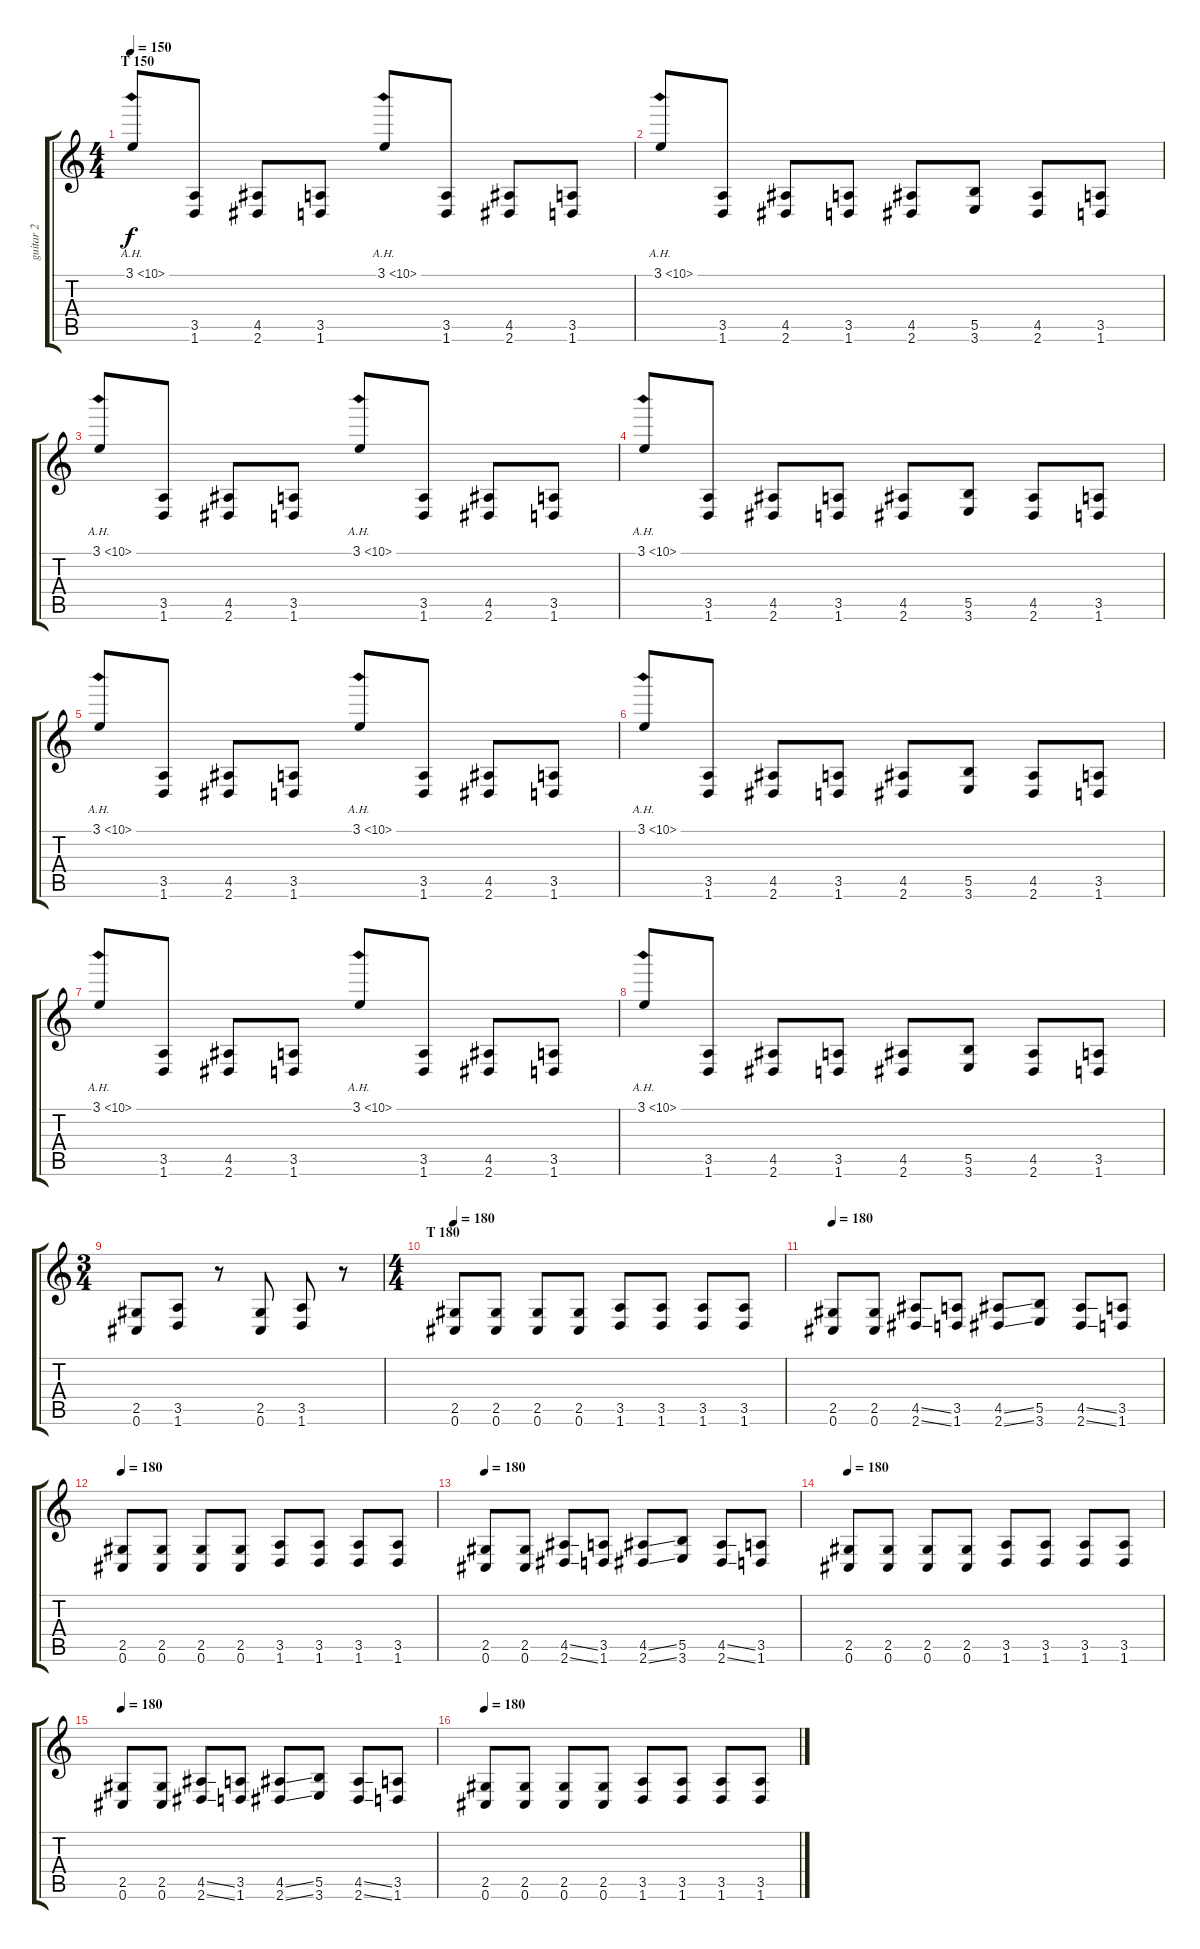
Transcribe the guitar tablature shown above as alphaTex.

\track ("guitar 2" "guitar 2") {instrument distortionguitar}
\staff {score tabs}
\tuning (Db4 Ab3 E3 B2 Gb2 Db2) {hide}
\ts (4 4)
\section ("" "T 150")
\tempo 150
\clef g2
\ks c
3.1{ah 7}.8{dy f instrument distortionguitar} (3.5 1.6).8 (4.5 2.6).8 (3.5 1.6).8 3.1{ah 7}.8 (3.5 1.6).8 (4.5 2.6).8 (3.5 1.6).8 |
3.1{ah 7}.8 (3.5 1.6).8 (4.5 2.6).8 (3.5 1.6).8 (4.5 2.6).8 (5.5 3.6).8 (4.5 2.6).8 (3.5 1.6).8 |
3.1{ah 7}.8 (3.5 1.6).8 (4.5 2.6).8 (3.5 1.6).8 3.1{ah 7}.8 (3.5 1.6).8 (4.5 2.6).8 (3.5 1.6).8 |
3.1{ah 7}.8 (3.5 1.6).8 (4.5 2.6).8 (3.5 1.6).8 (4.5 2.6).8 (5.5 3.6).8 (4.5 2.6).8 (3.5 1.6).8 |
3.1{ah 7}.8 (3.5 1.6).8 (4.5 2.6).8 (3.5 1.6).8 3.1{ah 7}.8 (3.5 1.6).8 (4.5 2.6).8 (3.5 1.6).8 |
3.1{ah 7}.8 (3.5 1.6).8 (4.5 2.6).8 (3.5 1.6).8 (4.5 2.6).8 (5.5 3.6).8 (4.5 2.6).8 (3.5 1.6).8 |
3.1{ah 7}.8 (3.5 1.6).8 (4.5 2.6).8 (3.5 1.6).8 3.1{ah 7}.8 (3.5 1.6).8 (4.5 2.6).8 (3.5 1.6).8 |
3.1{ah 7}.8 (3.5 1.6).8 (4.5 2.6).8 (3.5 1.6).8 (4.5 2.6).8 (5.5 3.6).8 (4.5 2.6).8 (3.5 1.6).8 |
\ts (3 4)
(2.5 0.6).8 (3.5 1.6).8 r.8 (2.5 0.6).8 (3.5 1.6).8 r.8 |
\ts (4 4)
\section ("" "T 180")
\tempo 180
(2.5 0.6).8 (2.5 0.6).8 (2.5 0.6).8 (2.5 0.6).8 (3.5 1.6).8 (3.5 1.6).8 (3.5 1.6).8 (3.5 1.6).8 |
\tempo 180
(2.5 0.6).8 (2.5 0.6).8 (4.5{ss} 2.6{ss}).8 (3.5 1.6).8 (4.5{ss} 2.6{ss}).8 (5.5 3.6).8 (4.5{ss} 2.6{ss}).8 (3.5 1.6).8 |
\tempo 180
(2.5 0.6).8 (2.5 0.6).8 (2.5 0.6).8 (2.5 0.6).8 (3.5 1.6).8 (3.5 1.6).8 (3.5 1.6).8 (3.5 1.6).8 |
\tempo 180
(2.5 0.6).8 (2.5 0.6).8 (4.5{ss} 2.6{ss}).8 (3.5 1.6).8 (4.5{ss} 2.6{ss}).8 (5.5 3.6).8 (4.5{ss} 2.6{ss}).8 (3.5 1.6).8 |
\tempo 180
(2.5 0.6).8 (2.5 0.6).8 (2.5 0.6).8 (2.5 0.6).8 (3.5 1.6).8 (3.5 1.6).8 (3.5 1.6).8 (3.5 1.6).8 |
\tempo 180
(2.5 0.6).8 (2.5 0.6).8 (4.5{ss} 2.6{ss}).8 (3.5 1.6).8 (4.5{ss} 2.6{ss}).8 (5.5 3.6).8 (4.5{ss} 2.6{ss}).8 (3.5 1.6).8 |
\tempo 180
(2.5 0.6).8 (2.5 0.6).8 (2.5 0.6).8 (2.5 0.6).8 (3.5 1.6).8 (3.5 1.6).8 (3.5 1.6).8 (3.5 1.6).8
